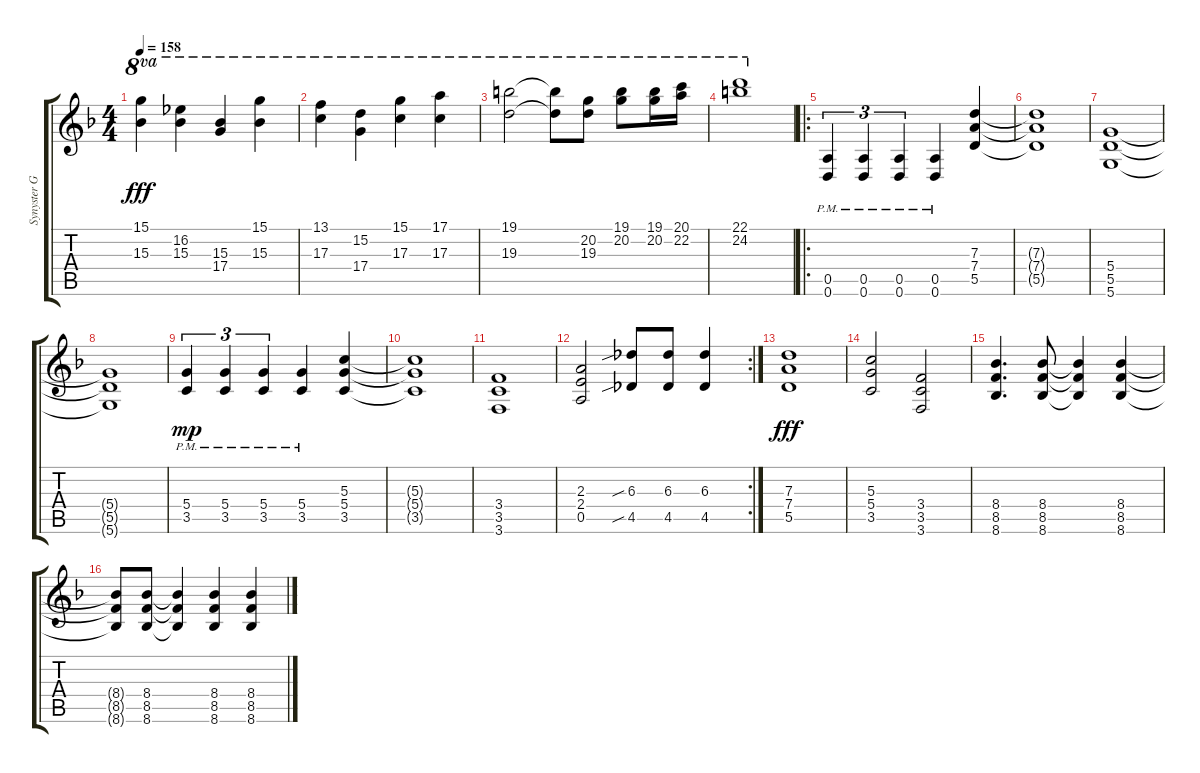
\track ("Synyster Gates" "Synyster G") {instrument distortionguitar}
\staff {score tabs}
\tuning (E4 B3 G3 D3 A2 D2) {hide}
\ts (4 4)
\tempo 158
\clef g2
\ks f
(15.1 15.3).4{ot 8va dy fff} (16.2 15.3).4{ot 8va} (15.3 17.4).4{ot 8va} (15.1 15.3).4{ot 8va} |
(13.1 17.3).4{ot 8va} (15.2 17.4).4{ot 8va} (15.1 17.3).4{ot 8va} (17.1 17.3).4{ot 8va} |
(19.1 19.3).2{ot 8va} (19.1{t} 19.3{t}).8{ot 8va} (20.2 19.3).8{ot 8va} (19.1 20.2).8{ot 8va} (19.1 20.2).16{ot 8va} (20.1 22.2).16{ot 8va} |
(22.1 24.2).1{ot 8va} |
\ro
(0.5{pm} 0.6{pm}).4{tu (3 2)} (0.5{pm} 0.6{pm}).4{tu (3 2)} (0.5{pm} 0.6{pm}).4{tu (3 2)} (0.5{pm} 0.6{pm}).4 (7.3 7.4 5.5).4 |
(7.3{t} 7.4{t} 5.5{t}).1 |
(5.4 5.5 5.6).1 |
(5.4{t} 5.5{t} 5.6{t}).1 |
(5.4{pm} 3.5{pm}).4{tu (3 2) dy mp} (5.4{pm} 3.5{pm}).4{tu (3 2)} (5.4{pm} 3.5{pm}).4{tu (3 2)} (5.4{pm} 3.5{pm}).4 (5.3 5.4 3.5).4 |
(5.3{t} 5.4{t} 3.5{t}).1 |
(3.4 3.5 3.6).1 |
\rc 2
(2.3 2.4 0.5).2 (6.3{sib} 4.5{sib}).8 (6.3 4.5).8 (6.3 4.5).4 |
(7.3 7.4 5.5).1{dy fff} |
(5.3 5.4 3.5).2 (3.4 3.5 3.6).2 |
(8.4 8.5 8.6).4{d} (8.4 8.5 8.6).8 (8.4{t} 8.5{t} 8.6{t}).4 (8.4 8.5 8.6).4 |
(8.4{t} 8.5{t} 8.6{t}).8 (8.4 8.5 8.6).8 (8.4{t} 8.5{t} 8.6{t}).4 (8.4 8.5 8.6).4 (8.4 8.5 8.6).4
